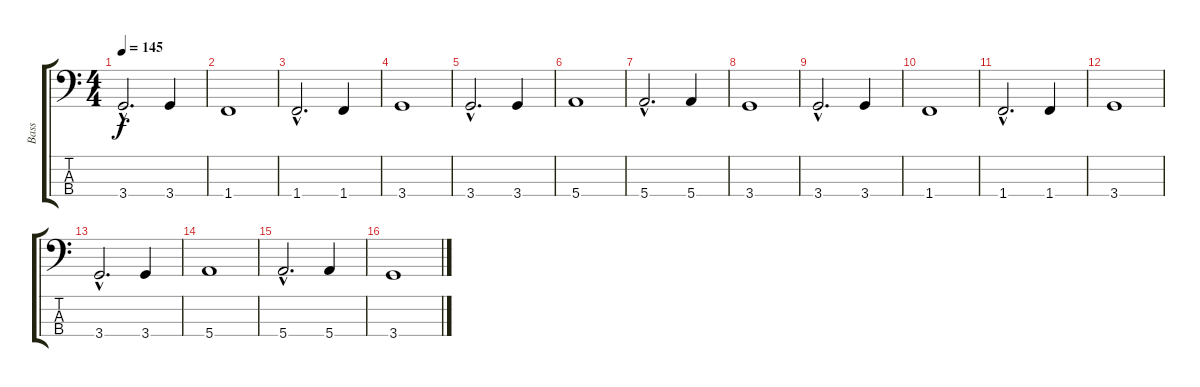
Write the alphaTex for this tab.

\track ("Bass" "Bass") {instrument electricbassfinger}
\staff {score tabs}
\tuning (G2 D2 A1 E1) {hide}
\ts (4 4)
\tempo 145
\clef f4
\ks c
3.4{hac}.2{d dy f} 3.4.4 |
1.4.1 |
1.4{hac}.2{d} 1.4.4 |
3.4.1 |
3.4{hac}.2{d} 3.4.4 |
5.4.1 |
5.4{hac}.2{d} 5.4.4 |
3.4.1 |
3.4{hac}.2{d} 3.4.4 |
1.4.1 |
1.4{hac}.2{d} 1.4.4 |
3.4.1 |
3.4{hac}.2{d} 3.4.4 |
5.4.1 |
5.4{hac}.2{d} 5.4.4 |
3.4.1
